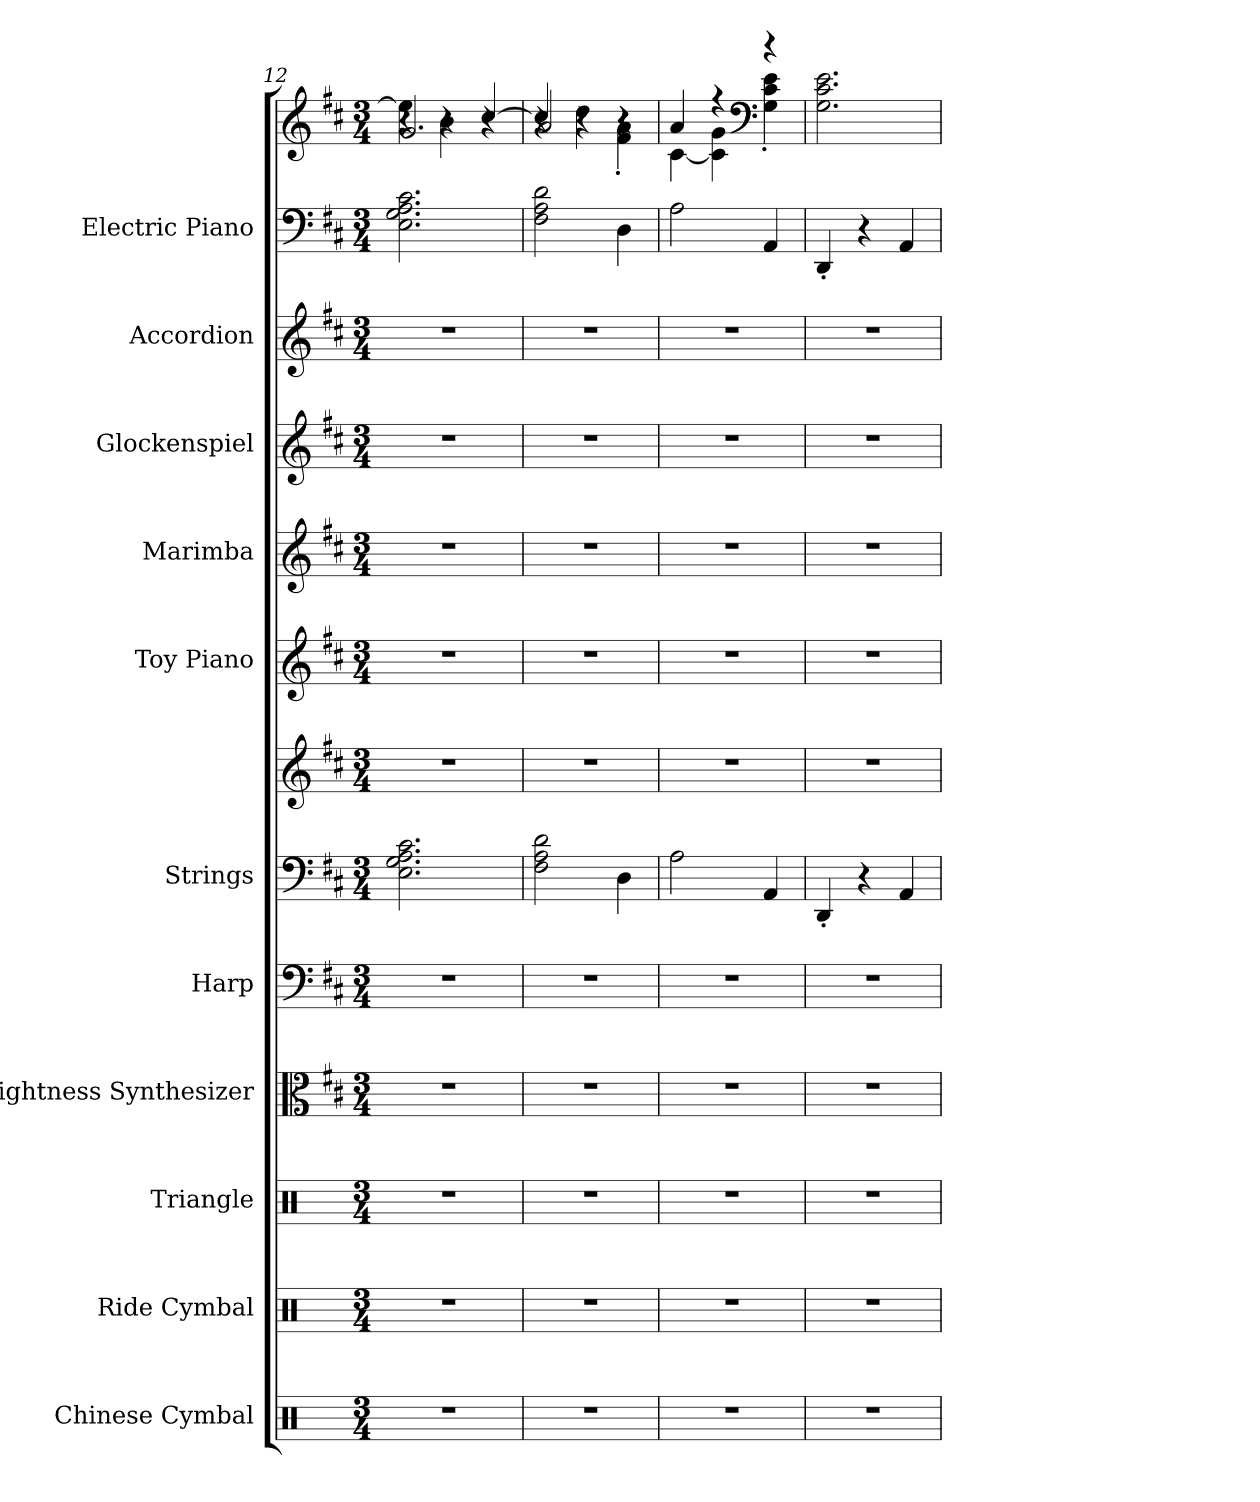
**kern	**kern	**kern	**kern	**kern	**kern	**kern	**kern	**kern	**kern	**kern	**kern	**kern
*part11	*part10	*part9	*part8	*part7	*part6	*part6	*part5	*part4	*part3	*part2	*part1	*part1
*staff13	*staff12	*staff11	*staff10	*staff9	*staff8	*staff7	*staff6	*staff5	*staff4	*staff3	*staff2	*staff1
*I"Chinese Cymbal	*I"Ride Cymbal	*I"Triangle	*I"Brightness Synthesizer	*I"Harp	*I"Strings	*	*I"Toy Piano	*I"Marimba	*I"Glockenspiel	*I"Accordion	*I"Electric Piano	*
*I'Ch. Cym.	*I'R. Cym.	*I'Trgl.	*I'Synth.	*I'Hrp.	*I'St.	*	*I'Toy Pno.	*I'Mrm.	*I'Glock.	*I'Acc.	*I'El. Pno.	*
*clefX	*clefX	*clefX	*clefC3	*clefF4	*clefF4	*clefG2	*clefG2	*clefG2	*clefG2	*clefG2	*clefF4	*clefG2
*	*	*	*	*	*	*	*	*	*ITrd-14c-24	*	*	*
*k[]	*k[]	*k[]	*k[f#c#]	*k[f#c#]	*k[f#c#]	*k[f#c#]	*k[f#c#]	*k[f#c#]	*k[f#c#]	*k[f#c#]	*k[f#c#]	*k[f#c#]
*M3/4	*M3/4	*M3/4	*M3/4	*M3/4	*M3/4	*M3/4	*M3/4	*M3/4	*M3/4	*M3/4	*M3/4	*M3/4
=12	=12	=12	=12	=12	=12	=12	=12	=12	=12	=12	=12	=12
*	*	*	*	*	*	*	*	*	*	*	*	*^
*	*	*	*	*	*	*	*	*	*	*	*	*	*^
2.r	2.r	2.r	2.r	2.r	2.E\ 2.G\ 2.A\ 2.c#\	2.r	2.r	2.r	2.r	2.r	2.E\ 2.G\ 2.A\ 2.c#\	4r	4ee\]	2.g/
.	.	.	.	.	.	.	.	.	.	.	.	4r	4b\	.
.	.	.	.	.	.	.	.	.	.	.	.	[4cc#/	4r	.
=13	=13	=13	=13	=13	=13	=13	=13	=13	=13	=13	=13	=13	=13	=13
2.r	2.r	2.r	2.r	2.r	2F#\ 2A\ 2d\	2.r	2.r	2.r	2.r	2.r	2F#\ 2A\ 2d\	4cc#/]	4r	2a/
.	.	.	.	.	.	.	.	.	.	.	.	4r	4dd\	.
.	.	.	.	.	4D\	.	.	.	.	.	4D\	4r	4f#\' 4a\'	4r
*	*	*	*	*	*	*	*	*	*	*	*	*	*v	*v
=14	=14	=14	=14	=14	=14	=14	=14	=14	=14	=14	=14	=14	=14
2.r	2.r	2.r	2.r	2.r	2A\	2.r	2.r	2.r	2.r	2.r	2A\	4a/	[4c#\
.	.	.	.	.	.	.	.	.	.	.	.	4r	4c#\] 4g\
*	*	*	*	*	*	*	*	*	*	*	*	*clefF4	*
.	.	.	.	.	4AA/	.	.	.	.	.	4AA/	4r	4G\' 4c#\' 4e\'
*	*	*	*	*	*	*	*	*	*	*	*	*v	*v
=15	=15	=15	=15	=15	=15	=15	=15	=15	=15	=15	=15	=15
2.r	2.r	2.r	2.r	2.r	4DD'/	2.r	2.r	2.r	2.r	2.r	4DD'/	2.G\ 2.c#\ 2.e\
.	.	.	.	.	4r	.	.	.	.	.	4r	.
.	.	.	.	.	4AA/	.	.	.	.	.	4AA/	.
=	=	=	=	=	=	=	=	=	=	=	=	=
*-	*-	*-	*-	*-	*-	*-	*-	*-	*-	*-	*-	*-
